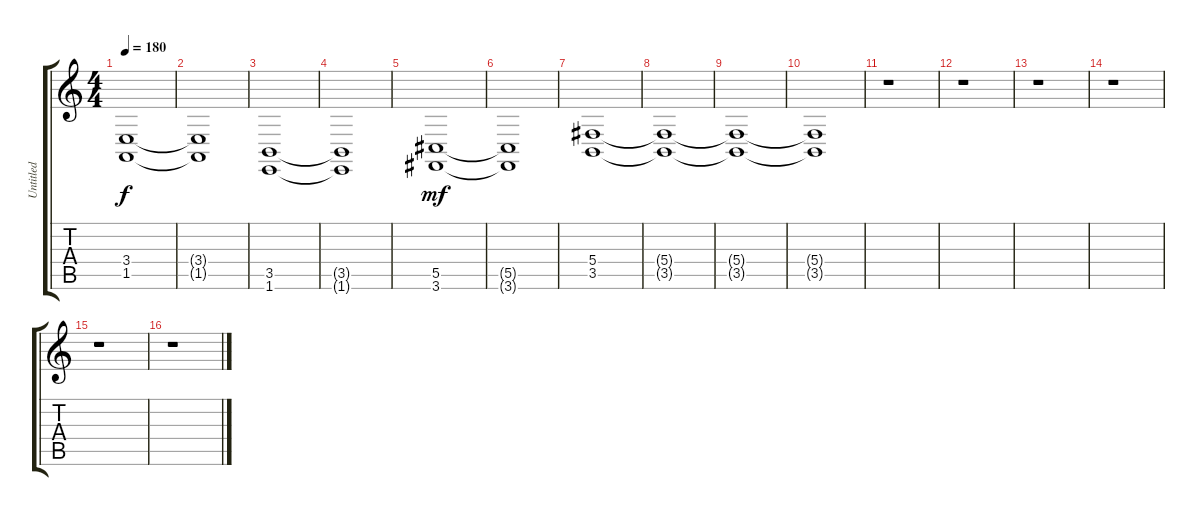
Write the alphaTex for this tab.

\track ("Untitled" "Untitled") {instrument acousticgrandpiano}
\staff {score tabs}
\tuning (Eb4 Bb3 Gb3 Db3 Ab2 Eb2) {hide}
\ts (4 4)
\tempo 180
\clef g2
\ks c
(3.4 1.5).1{dy f} |
(3.4{t} 1.5{t}).1 |
(3.5 1.6).1 |
(3.5{t} 1.6{t}).1 |
(5.5 3.6).1{dy mf} |
(5.5{t} 3.6{t}).1 |
(5.4 3.5).1 |
(5.4{t} 3.5{t}).1 |
(5.4{t} 3.5{t}).1 |
(5.4{t} 3.5{t}).1 |
r.1 |
r.1 |
r.1 |
r.1 |
r.1 |
r.1
